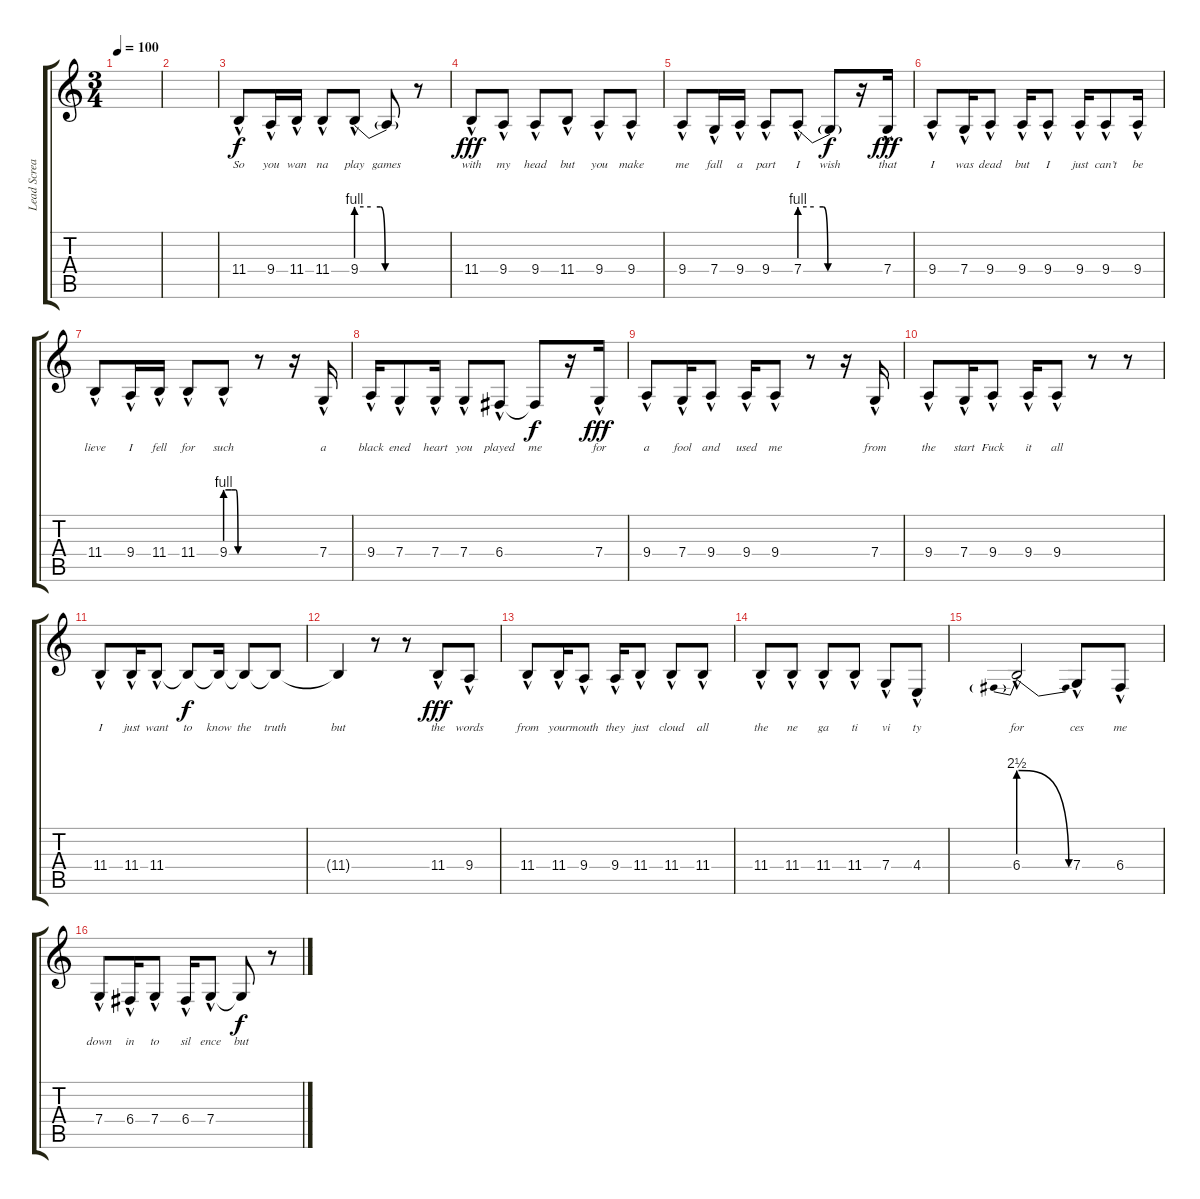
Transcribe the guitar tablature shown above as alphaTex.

\track ("Lead Scream-o" "Lead Screa") {instrument synthbrass2}
\staff {score tabs}
\tuning (D4 A3 F3 C3 G2 C2) {hide}
\ts (3 4)
\tempo 100
\clef g2
\ks c
|
|
11.4{hac}.8{lyrics (0 "So") lyrics (1 "") lyrics (2 "") lyrics (3 "") lyrics (4 "")} 9.4{hac}.16{lyrics (0 "you") lyrics (1 "") lyrics (2 "") lyrics (3 "") lyrics (4 "")} 11.4{hac}.16{lyrics (0 "wan") lyrics (1 "") lyrics (2 "") lyrics (3 "") lyrics (4 "")} 11.4{hac}.8{lyrics (0 "na") lyrics (1 "") lyrics (2 "") lyrics (3 "") lyrics (4 "")} 9.4{be (custom 0 4 15 4 25 4 30 0 60 0) hac}.8{lyrics (0 "play") lyrics (1 "") lyrics (2 "") lyrics (3 "") lyrics (4 "")} 9.4{t}.8{lyrics (0 "games") lyrics (1 "") lyrics (2 "") lyrics (3 "") lyrics (4 "") dy f} r.8 |
11.4{hac}.8{lyrics (0 "with") lyrics (1 "") lyrics (2 "") lyrics (3 "") lyrics (4 "") dy fff} 9.4{hac}.8{lyrics (0 "my") lyrics (1 "") lyrics (2 "") lyrics (3 "") lyrics (4 "")} 9.4{hac}.8{lyrics (0 "head") lyrics (1 "") lyrics (2 "") lyrics (3 "") lyrics (4 "")} 11.4{hac}.8{lyrics (0 "but") lyrics (1 "") lyrics (2 "") lyrics (3 "") lyrics (4 "")} 9.4{hac}.8{lyrics (0 "you") lyrics (1 "") lyrics (2 "") lyrics (3 "") lyrics (4 "")} 9.4{hac}.8{lyrics (0 "make") lyrics (1 "") lyrics (2 "") lyrics (3 "") lyrics (4 "")} |
9.4{hac}.8{lyrics (0 "me") lyrics (1 "") lyrics (2 "") lyrics (3 "") lyrics (4 "")} 7.4{hac}.16{lyrics (0 "fall") lyrics (1 "") lyrics (2 "") lyrics (3 "") lyrics (4 "")} 9.4{hac}.16{lyrics (0 "a") lyrics (1 "") lyrics (2 "") lyrics (3 "") lyrics (4 "")} 9.4{hac}.8{lyrics (0 "part") lyrics (1 "") lyrics (2 "") lyrics (3 "") lyrics (4 "")} 7.4{be (custom 0 4 15 4 25 4 30 0 60 0) hac}.8{lyrics (0 "I") lyrics (1 "") lyrics (2 "") lyrics (3 "") lyrics (4 "")} 7.4{t}.8{lyrics (0 "wish") lyrics (1 "") lyrics (2 "") lyrics (3 "") lyrics (4 "") dy f} r.16 7.4{hac}.16{lyrics (0 "that") lyrics (1 "") lyrics (2 "") lyrics (3 "") lyrics (4 "") dy fff} |
9.4{hac}.8{lyrics (0 "I") lyrics (1 "") lyrics (2 "") lyrics (3 "") lyrics (4 "")} 7.4{hac}.16{lyrics (0 "was") lyrics (1 "") lyrics (2 "") lyrics (3 "") lyrics (4 "")} 9.4{hac}.8{lyrics (0 "dead") lyrics (1 "") lyrics (2 "") lyrics (3 "") lyrics (4 "")} 9.4{hac}.16{lyrics (0 "but") lyrics (1 "") lyrics (2 "") lyrics (3 "") lyrics (4 "")} 9.4{hac}.8{lyrics (0 "I") lyrics (1 "") lyrics (2 "") lyrics (3 "") lyrics (4 "")} 9.4{hac}.16{lyrics (0 "just") lyrics (1 "") lyrics (2 "") lyrics (3 "") lyrics (4 "")} 9.4{hac}.8{lyrics (0 "can’t") lyrics (1 "") lyrics (2 "") lyrics (3 "") lyrics (4 "")} 9.4{hac}.16{lyrics (0 "be") lyrics (1 "") lyrics (2 "") lyrics (3 "") lyrics (4 "")} |
11.4{hac}.8{lyrics (0 "lieve") lyrics (1 "") lyrics (2 "") lyrics (3 "") lyrics (4 "")} 9.4{hac}.16{lyrics (0 "I") lyrics (1 "") lyrics (2 "") lyrics (3 "") lyrics (4 "")} 11.4{hac}.16{lyrics (0 "fell") lyrics (1 "") lyrics (2 "") lyrics (3 "") lyrics (4 "")} 11.4{hac}.8{lyrics (0 "for") lyrics (1 "") lyrics (2 "") lyrics (3 "") lyrics (4 "")} 9.4{be (custom 0 4 15 4 25 4 30 0 60 0) hac}.8{lyrics (0 "such") lyrics (1 "") lyrics (2 "") lyrics (3 "") lyrics (4 "")} r.8 r.16 7.4{hac}.16{lyrics (0 "a") lyrics (1 "") lyrics (2 "") lyrics (3 "") lyrics (4 "")} |
9.4{hac}.16{lyrics (0 "black") lyrics (1 "") lyrics (2 "") lyrics (3 "") lyrics (4 "")} 7.4{hac}.8{lyrics (0 "ened") lyrics (1 "") lyrics (2 "") lyrics (3 "") lyrics (4 "")} 7.4{hac}.16{lyrics (0 "heart") lyrics (1 "") lyrics (2 "") lyrics (3 "") lyrics (4 "")} 7.4{hac}.8{lyrics (0 "you") lyrics (1 "") lyrics (2 "") lyrics (3 "") lyrics (4 "")} 6.4{hac}.8{lyrics (0 "played") lyrics (1 "") lyrics (2 "") lyrics (3 "") lyrics (4 "")} 6.4{t}.8{lyrics (0 "me") lyrics (1 "") lyrics (2 "") lyrics (3 "") lyrics (4 "") dy f} r.16 7.4{hac}.16{lyrics (0 "for") lyrics (1 "") lyrics (2 "") lyrics (3 "") lyrics (4 "") dy fff} |
9.4{hac}.8{lyrics (0 "a") lyrics (1 "") lyrics (2 "") lyrics (3 "") lyrics (4 "")} 7.4{hac}.16{lyrics (0 "fool") lyrics (1 "") lyrics (2 "") lyrics (3 "") lyrics (4 "")} 9.4{hac}.8{lyrics (0 "and") lyrics (1 "") lyrics (2 "") lyrics (3 "") lyrics (4 "")} 9.4{hac}.16{lyrics (0 "used") lyrics (1 "") lyrics (2 "") lyrics (3 "") lyrics (4 "")} 9.4{hac}.8{lyrics (0 "me") lyrics (1 "") lyrics (2 "") lyrics (3 "") lyrics (4 "")} r.8 r.16 7.4{hac}.16{lyrics (0 "from") lyrics (1 "") lyrics (2 "") lyrics (3 "") lyrics (4 "")} |
9.4{hac}.8{lyrics (0 "the") lyrics (1 "") lyrics (2 "") lyrics (3 "") lyrics (4 "")} 7.4{hac}.16{lyrics (0 "start") lyrics (1 "") lyrics (2 "") lyrics (3 "") lyrics (4 "")} 9.4{hac}.8{lyrics (0 "Fuck") lyrics (1 "") lyrics (2 "") lyrics (3 "") lyrics (4 "")} 9.4{hac}.16{lyrics (0 "it") lyrics (1 "") lyrics (2 "") lyrics (3 "") lyrics (4 "")} 9.4{hac}.8{lyrics (0 "all") lyrics (1 "") lyrics (2 "") lyrics (3 "") lyrics (4 "")} r.8 r.8 |
11.4{hac}.8{lyrics (0 "I") lyrics (1 "") lyrics (2 "") lyrics (3 "") lyrics (4 "")} 11.4{hac}.16{lyrics (0 "just") lyrics (1 "") lyrics (2 "") lyrics (3 "") lyrics (4 "")} 11.4{hac}.8{lyrics (0 "want") lyrics (1 "") lyrics (2 "") lyrics (3 "") lyrics (4 "")} 11.4{t}.8{lyrics (0 "to") lyrics (1 "") lyrics (2 "") lyrics (3 "") lyrics (4 "") dy f} 11.4{t}.16{lyrics (0 "know") lyrics (1 "") lyrics (2 "") lyrics (3 "") lyrics (4 "")} 11.4{t}.8{lyrics (0 "the") lyrics (1 "") lyrics (2 "") lyrics (3 "") lyrics (4 "")} 11.4{t}.8{lyrics (0 "truth") lyrics (1 "") lyrics (2 "") lyrics (3 "") lyrics (4 "")} |
11.4{t}.4{lyrics (0 "but") lyrics (1 "") lyrics (2 "") lyrics (3 "") lyrics (4 "")} r.8 r.8 11.4{hac}.8{lyrics (0 "the") lyrics (1 "") lyrics (2 "") lyrics (3 "") lyrics (4 "") dy fff} 9.4{hac}.8{lyrics (0 "words") lyrics (1 "") lyrics (2 "") lyrics (3 "") lyrics (4 "")} |
11.4{hac}.8{lyrics (0 "from") lyrics (1 "") lyrics (2 "") lyrics (3 "") lyrics (4 "")} 11.4{hac}.16{lyrics (0 "your") lyrics (1 "") lyrics (2 "") lyrics (3 "") lyrics (4 "")} 9.4{hac}.8{lyrics (0 "mouth") lyrics (1 "") lyrics (2 "") lyrics (3 "") lyrics (4 "")} 9.4{hac}.16{lyrics (0 "they") lyrics (1 "") lyrics (2 "") lyrics (3 "") lyrics (4 "")} 11.4{hac}.8{lyrics (0 "just") lyrics (1 "") lyrics (2 "") lyrics (3 "") lyrics (4 "")} 11.4{hac}.8{lyrics (0 "cloud") lyrics (1 "") lyrics (2 "") lyrics (3 "") lyrics (4 "")} 11.4{hac}.8{lyrics (0 "all") lyrics (1 "") lyrics (2 "") lyrics (3 "") lyrics (4 "")} |
11.4{hac}.8{lyrics (0 "the") lyrics (1 "") lyrics (2 "") lyrics (3 "") lyrics (4 "")} 11.4{hac}.8{lyrics (0 "ne") lyrics (1 "") lyrics (2 "") lyrics (3 "") lyrics (4 "")} 11.4{hac}.8{lyrics (0 "ga") lyrics (1 "") lyrics (2 "") lyrics (3 "") lyrics (4 "")} 11.4{hac}.8{lyrics (0 "ti") lyrics (1 "") lyrics (2 "") lyrics (3 "") lyrics (4 "")} 7.4{hac}.8{lyrics (0 "vi") lyrics (1 "") lyrics (2 "") lyrics (3 "") lyrics (4 "")} 4.4{hac}.8{lyrics (0 "ty") lyrics (1 "") lyrics (2 "") lyrics (3 "") lyrics (4 "")} |
6.4{be (prebendrelease 0 10 60 0) hac}.2{lyrics (0 "for") lyrics (1 "") lyrics (2 "") lyrics (3 "") lyrics (4 "")} 7.4{hac}.8{lyrics (0 "ces") lyrics (1 "") lyrics (2 "") lyrics (3 "") lyrics (4 "")} 6.4{hac}.8{lyrics (0 "me") lyrics (1 "") lyrics (2 "") lyrics (3 "") lyrics (4 "")} |
7.4{hac}.8{lyrics (0 "down") lyrics (1 "") lyrics (2 "") lyrics (3 "") lyrics (4 "")} 6.4{hac}.16{lyrics (0 "in") lyrics (1 "") lyrics (2 "") lyrics (3 "") lyrics (4 "")} 7.4{hac}.8{lyrics (0 "to") lyrics (1 "") lyrics (2 "") lyrics (3 "") lyrics (4 "")} 6.4{hac}.16{lyrics (0 "sil") lyrics (1 "") lyrics (2 "") lyrics (3 "") lyrics (4 "")} 7.4{hac}.8{lyrics (0 "ence") lyrics (1 "") lyrics (2 "") lyrics (3 "") lyrics (4 "")} 7.4{t}.8{lyrics (0 "but") lyrics (1 "") lyrics (2 "") lyrics (3 "") lyrics (4 "") dy f} r.8
